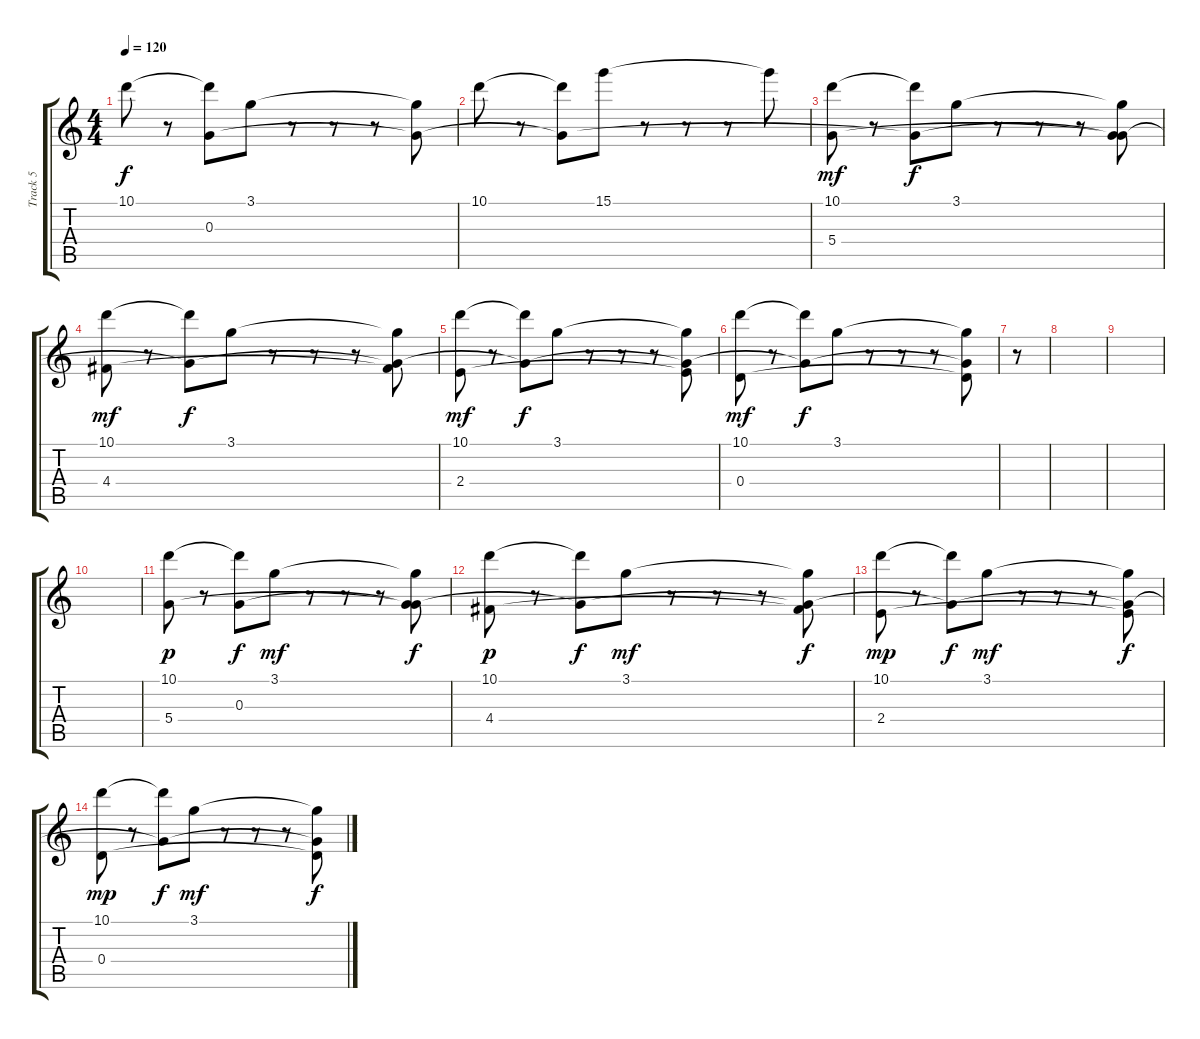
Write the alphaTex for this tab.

\track ("Track 5" "Track 5") {instrument electricguitarjazz}
\staff {score tabs}
\tuning (E4 B3 G3 D3 A2 E2) {hide}
\ts (4 4)
\tempo 120
\clef g2
\ks c
10.1.8{dy f} r.8 (10.1{t} 0.3{t}).8 3.1.8 r.8 r.8 r.8 (3.1{t} 0.3{t}).8 |
10.1.8 r.8 (10.1{t} 0.3{t}).8 15.1.8 r.8 r.8 r.8 15.1{t}.8 |
(10.1 5.4).8{dy mf} r.8 (10.1{t} 0.3{t}).8{dy f} 3.1.8 r.8 r.8 r.8 (3.1{t} 0.3{t} 5.4{t}).8 |
(10.1 4.4).8{dy mf} r.8 (10.1{t} 0.3{t}).8{dy f} 3.1.8 r.8 r.8 r.8 (3.1{t} 0.3{t} 4.4{t}).8 |
(10.1 2.4).8{dy mf} r.8 (10.1{t} 0.3{t}).8{dy f} 3.1.8 r.8 r.8 r.8 (3.1{t} 0.3{t} 2.4{t}).8 |
(10.1 0.4).8{dy mf} r.8 (10.1{t} 0.3{t}).8{dy f} 3.1.8 r.8 r.8 r.8 (3.1{t} 0.3{t} 0.4{t}).8 |
r.8 |
|
|
|
(10.1 5.4).8{dy p} r.8 (10.1{t} 0.3).8{dy f} 3.1.8{dy mf} r.8 r.8 r.8 (3.1{t} 0.3{t} 5.4{t}).8{dy f} |
(10.1 4.4).8{dy p} r.8 (10.1{t} 0.3{t}).8{dy f} 3.1.8{dy mf} r.8 r.8 r.8 (3.1{t} 0.3{t} 4.4{t}).8{dy f} |
(10.1 2.4).8{dy mp} r.8 (10.1{t} 0.3{t}).8{dy f} 3.1.8{dy mf} r.8 r.8 r.8 (3.1{t} 0.3{t} 2.4{t}).8{dy f} |
(10.1 0.4).8{dy mp} r.8 (10.1{t} 0.3{t}).8{dy f} 3.1.8{dy mf} r.8 r.8 r.8 (3.1{t} 0.3{t} 0.4{t}).8{dy f}
